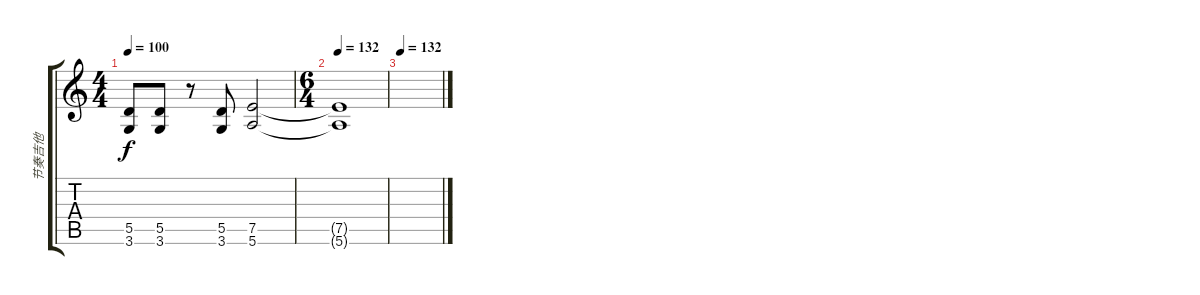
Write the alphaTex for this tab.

\track ("节奏吉他" "节奏吉他") {instrument distortionguitar}
\staff {score tabs}
\tuning (E4 B3 G3 D3 A2 E2) {hide}
\ts (4 4)
\tempo 100
\clef g2
\ks c
(5.5 3.6).8{dy f} (5.5 3.6).8 r.8 (5.5 3.6).8 (7.5 5.6).2 |
\ts (6 4)
\tempo 132
(7.5{t} 5.6{t}).1 |
\tempo 132
